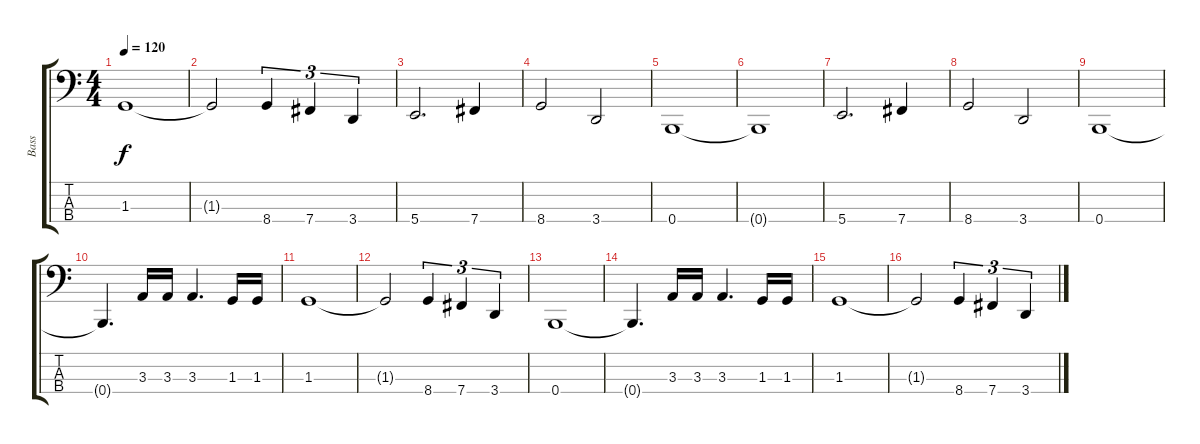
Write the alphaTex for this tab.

\track ("Bass" "Bass") {instrument electricbassfinger}
\staff {score tabs}
\tuning (E2 B1 Gb1 B0) {hide}
\ts (4 4)
\tempo 120
\clef f4
\ks c
1.3.1{dy f} |
1.3{t}.2 8.4.4{tu (3 2)} 7.4.4{tu (3 2)} 3.4.4{tu (3 2)} |
5.4.2{d} 7.4.4 |
8.4.2 3.4.2 |
0.4.1 |
0.4{t}.1 |
5.4.2{d} 7.4.4 |
8.4.2 3.4.2 |
0.4.1 |
0.4{t}.4{d} 3.3.16 3.3.16 3.3.4{d} 1.3.16 1.3.16 |
1.3.1 |
1.3{t}.2 8.4.4{tu (3 2)} 7.4.4{tu (3 2)} 3.4.4{tu (3 2)} |
0.4.1 |
0.4{t}.4{d} 3.3.16 3.3.16 3.3.4{d} 1.3.16 1.3.16 |
1.3.1 |
1.3{t}.2 8.4.4{tu (3 2)} 7.4.4{tu (3 2)} 3.4.4{tu (3 2)}
